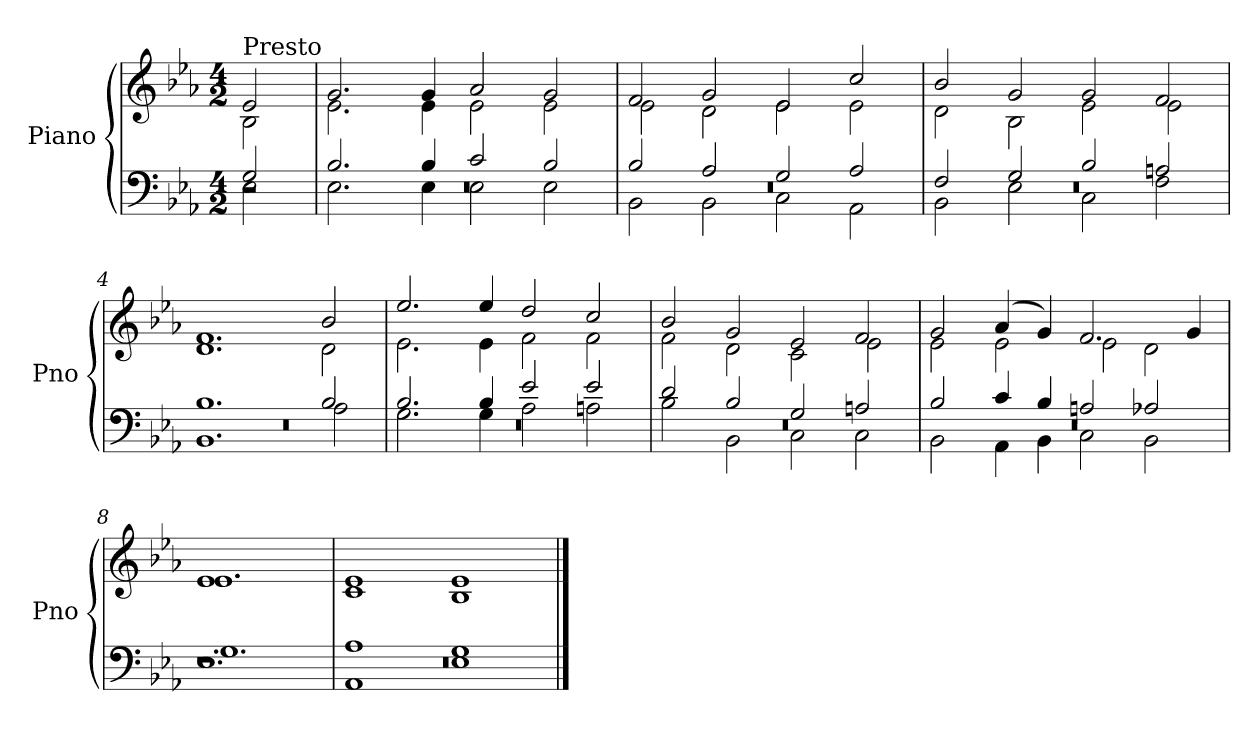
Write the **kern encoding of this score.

**kern	**kern
*part1	*part1
*staff2	*staff1
*I"Piano	*
*I'Pno	*
*clefF4	*clefG2
*k[b-e-a-]	*k[b-e-a-]
*E-:	*E-:
*M4/2	*M4/2
=	=
*^	*^
*	*^	*	*
!	!	!	!LO:TX:a:t=Presto	!
2r	2G/	2E-\	2e-/	2B-\
=1	=1	=1	=1	=1
0r	2.B-/	2.E-\	2.g/	2.e-\
.	4B-/	4E-\	4g/	4e-\
.	2c/	2E-\	2a-/	2e-\
.	2B-/	2E-\	2g/	2e-\
=2	=2	=2	=2	=2
0r	2B-/	2BB-\	2f/	2e-\
.	2A-/	2BB-\	2g/	2d\
.	2G/	2C\	2e-/	2e-\
.	2A-/	2AA-\	2cc/	2e-\
=3	=3	=3	=3	=3
0r	2F/	2BB-\	2b-/	2d\
.	2G/	2E-\	2g/	2B-\
.	2B-/	2C\	2g/	2e-\
.	2An/	2F\	2f/	2e-\
=4	=4	=4	=4	=4
0r	1.B-	1.BB-	1.f	1.d
.	2B-/	2A-\	2b-/	2d\
=5	=5	=5	=5	=5
0r	2.B-/	2.G\	2.ee-/	2.e-\
.	4B-/	4G\	4ee-/	4e-\
.	2e-/	2A-\	2dd/	2f\
.	2e-/	2An\	2cc/	2f\
=6	=6	=6	=6	=6
0r	2d/	2B-\	2b-/	2f\
.	2B-/	2BB-\	2g/	2d\
.	2G/	2C\	2e-/	2c\
.	2An/	2C\	2f/	2e-\
!!LO:LB:g=z	!!
=7	=7	=7	=7	=7
0r	2B-/	2BB-\	2g/	2e-\
.	4c/	4AA-\	(4a-/	2e-\
.	4B-/	4BB-\	4g/)	.
.	2An/	2C\	2.f/	2e-\
.	2A-X/	2BB-\	.	2d\
.	.	.	4g/	.
=8	=8	=8	=8	=8
1.r	1.G	1.E-	1.e-	1.e-
=9	=9	=9	=9	=9
0r	1A-	1AA-	1e-	1c
.	1G	1E-	1e-	1B-
*v	*v	*v	*	*
*	*v	*v
==	==
*-	*-
